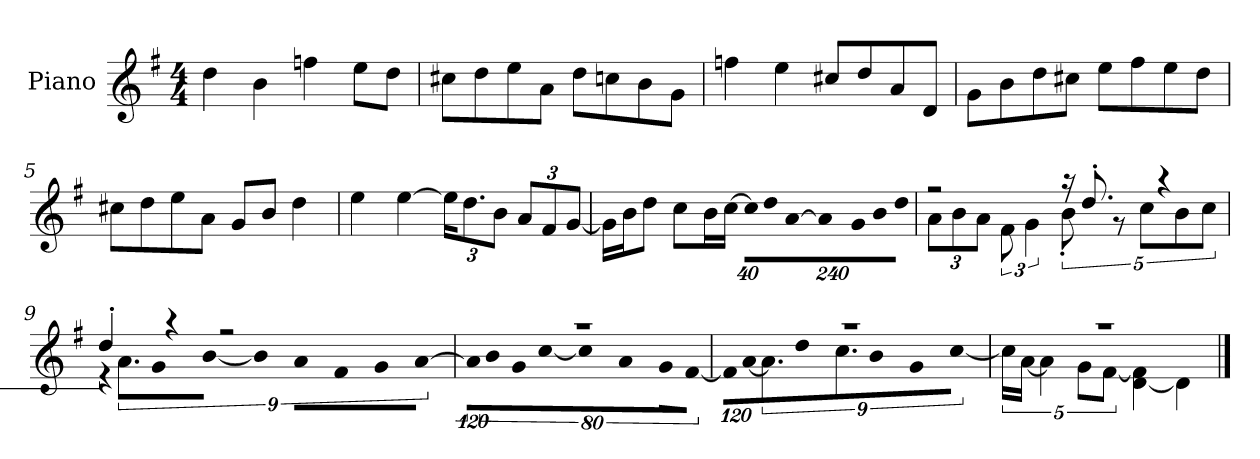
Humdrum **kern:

**kern
*part1
*staff1
*I"Piano
*I'P-no
*clefG2
*k[f#]
*M4/4
*MM90
=1
4dd\
4b\
4ffn\
8ee\L
8dd\J
=2
8cc#X\L
8dd\
8ee\
8a\J
8dd\L
8ccn\
8b\
8g\J
=3
4ffn\
4ee\
8cc#X/L
8dd/
8a/
8d/J
=4
8g\L
8b\
8dd\
8cc#X\J
8ee\L
8ff#\
8ee\
8dd\J
=5
8cc#X\L
8dd\
8ee\
8a\J
8g/L
8b/J
4dd\
!!LO:LB:g=z
=6
4ee\
[4ee\
*Xbrackettup
24ee\KL]
12.dd\
12b\J
12a/L
12f#/
[12g/J
=7
16g\LL]
16b\J
8dd\J
8cc\L
16b\L
[16cc\JJ
!LO:N:vis=32
640%23cc\KLL]
!LO:N:vis=16
1920%137dd\
!LO:N:vis=32
[640%23a\JK
!LO:N:vis=8
960%137a\]
!LO:N:vis=16
1920%137g\L
!LO:N:vis=16
1920%137b\
!LO:N:vis=16
1920%137dd\JJ
=8
*^
2r	12a\L
.	12b\
.	12a\J
*	*brackettup
.	12f#\
.	6g\
16r	10b'\
8.dd'/	.
.	10r
.	10cc\L
4r	.
.	10b\
.	10cc\J
=9	=9
!	!LO:N:vis=16
4dd'/	1920%107r
.	9.a\L
!	!LO:N:vis=16
.	1920%107g\L
4r	.
!	!LO:N:vis=16
.	[1920%107b\JJ
!	!LO:N:vis=4
.	1920%427b\]
2r	.
!	!LO:N:vis=8
.	640%71a\L
!	!LO:N:vis=8
.	640%71f#\
!	!LO:N:vis=8
.	640%71g\
!	!LO:N:vis=8
.	[640%71a\J
!!LO:LB:g=z	!!
=10	=10
!	!LO:N:vis=16
1r	1920%107a\KL]
!	!LO:N:vis=8
.	640%71b\
!	!LO:N:vis=8
.	640%71g\
!	!LO:N:vis=16
.	[1920%107cc\Jk
!	!LO:N:vis=4
.	1920%427cc\]
!	!LO:N:vis=4
.	1920%427a\
!	!LO:N:vis=8
.	640%71g\L
!	!LO:N:vis=8
.	[640%71f#\J
=11	=11
!	!LO:N:vis=16
1r	1920%107f#\LL]
!	!LO:N:vis=16
.	[1920%107a\J
.	9.a\]
!	!LO:N:vis=8
.	640%71dd\
.	9.cc\
!	!LO:N:vis=8
.	640%71b\
!	!LO:N:vis=8
.	640%71g\J
!	!LO:N:vis=4
.	[1920%427cc\
=12	=12
1r	20cc\LL]
.	[20a\JJ
.	5a\]
.	10g\L
.	[10f#\J
.	[4d\ 4f#\]
.	4d\]
*v	*v
==
*-
